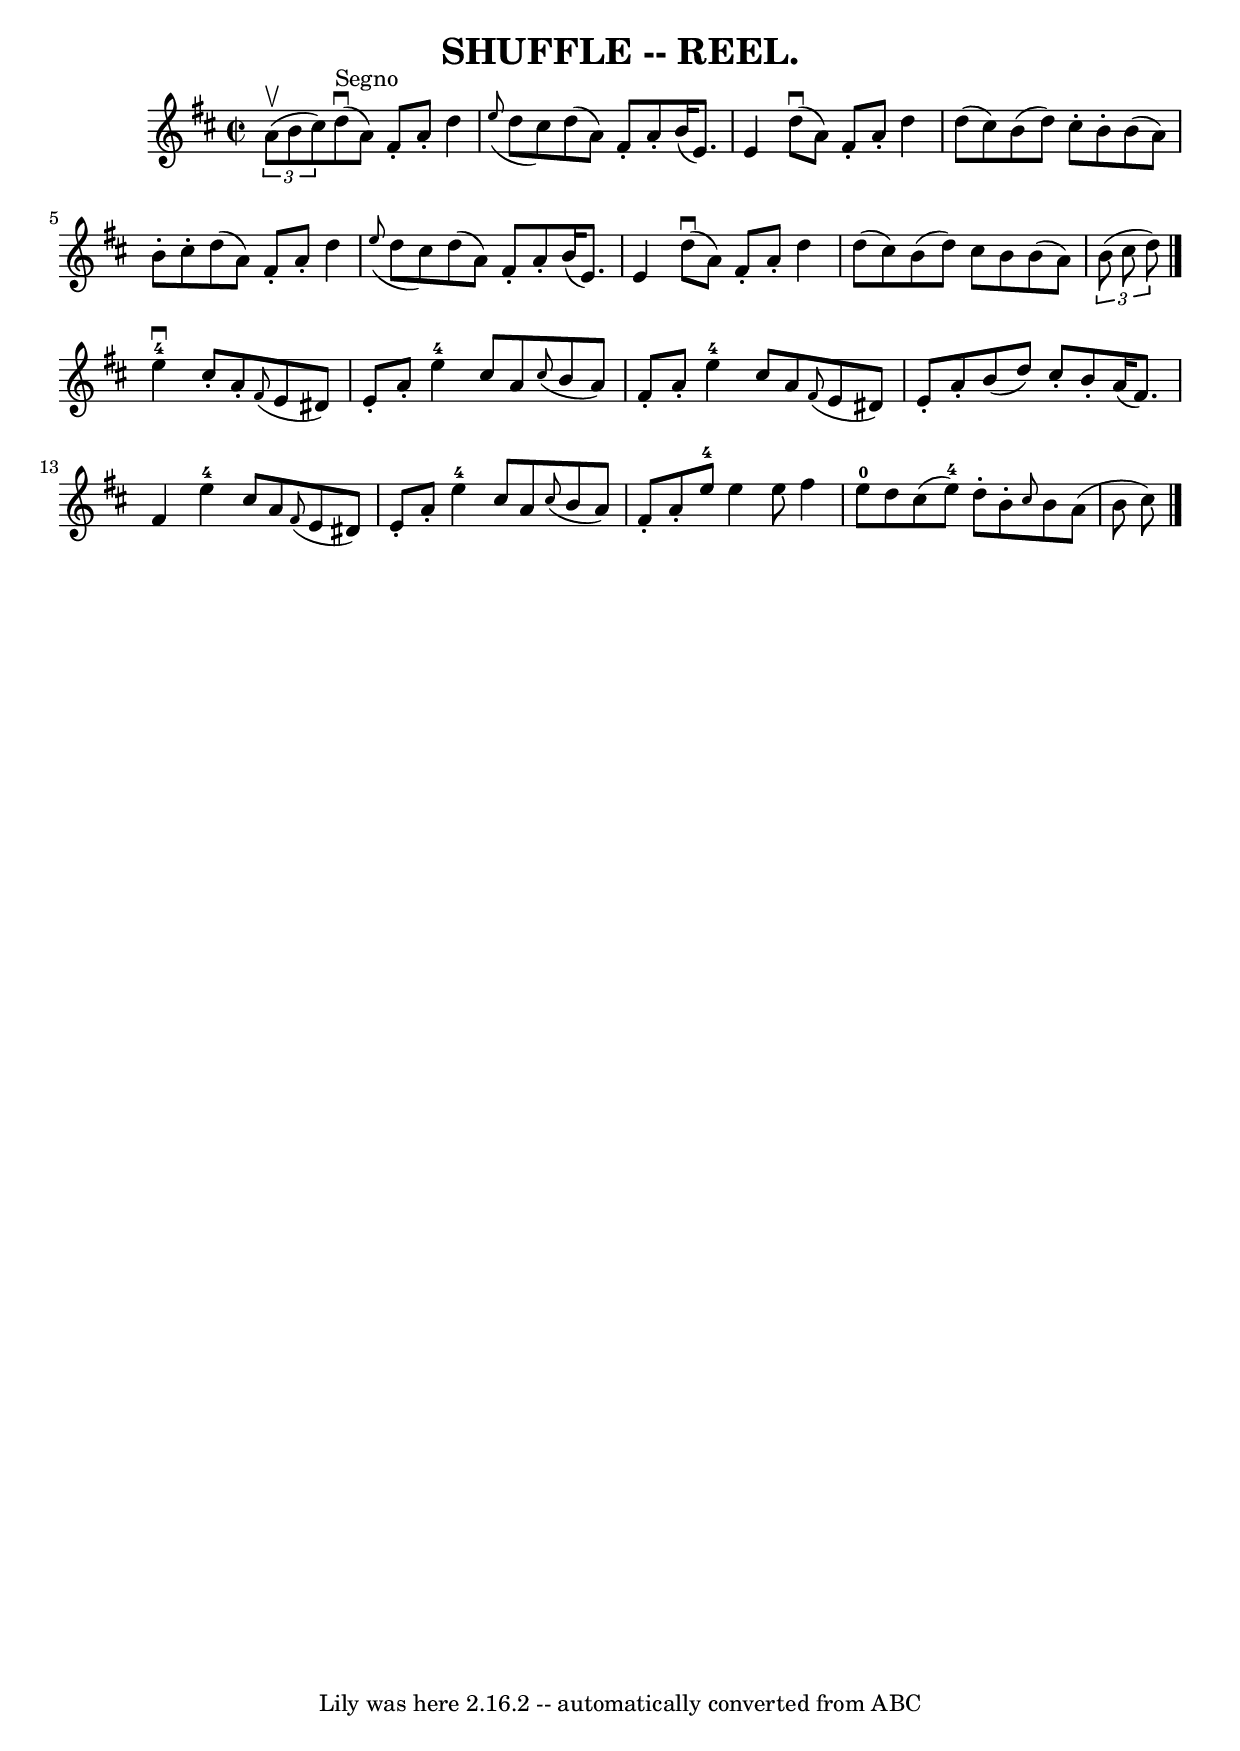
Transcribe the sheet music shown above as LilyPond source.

\version "2.7.40"
\include "Mammoth.ily"
\header {
	%% book = "Coles"
	crossRefNumber = "15"
	footnotes = ""
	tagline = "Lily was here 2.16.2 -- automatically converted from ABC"
	title = "SHUFFLE -- REEL."
}
voicedefault =  {


\override Staff.TimeSignature #'style = #'C
 \time 2/2 
\key d \major   \times 2/3 { a'8 (^\upbow b'8 cis''8) }   
|
 d''8^"Segno"(^\downbow a'8) fis'8 -. a'8 -. d''4    
\grace { e''8 (} d''8 cis''8) |
 d''8 (a'8) fis'8 
-. a'8 -. b'16 (e'8.) e'4  |
 d''8 (^\downbow a'8)   
fis'8 -. a'8 -. d''4 d''8 (cis''8) |
 b'8 (d''8) 
 cis''8 -. b'8 -. b'8 (a'8) b'8 -. cis''8 -. |
 d''8 (
 a'8) fis'8 -. a'8 -. d''4    \grace { e''8 (} d''8 cis''8  
-) |
 d''8 (a'8) fis'8 -. a'8 -. b'16 (e'8.) e'4  
|
 d''8 (^\downbow a'8) fis'8 -. a'8 -. d''4 d''8 (
cis''8) |
 b'8 (d''8) cis''8 b'8 b'8 (a'8)   
\times 2/3 { b'8 (cis''8 d''8) } \bar "|." e''4-4^\downbow  
 cis''8 -. a'8 -.   \grace { fis'8 (} e'8 dis'8) e'8 -. a'8 
-. |
 e''4-4 cis''8 a'8    \grace { cis''8 (} b'8 a'8  
-) fis'8 -. a'8 -. |
 e''4-4 cis''8 a'8    \grace {    
fis'8 (} e'8 dis'8) e'8 -. a'8 -. |
 b'8 (d''8)   
cis''8 -. b'8 -. a'16 (fis'8.) fis'4  |
 e''4-4   
cis''8 a'8    \grace { fis'8 (} e'8 dis'8) e'8 -. a'8 -. 
|
 e''4-4 cis''8 a'8    \grace { cis''8 (} b'8 a'8) 
 fis'8 -. a'8 -. |
 e''8-4 e''4 e''8 fis''4 e''8 
-0 d''8  |
 cis''8 (e''8-4) d''8 -. b'8 -. \grace {   
 cis''8  } b'8 a'8 (b'8 cis''8)     \bar "|."   
}

\score{
    <<

	\context Staff="default"
	{
	    \voicedefault 
	}

    >>
	\layout {
	}
	\midi {}
}
